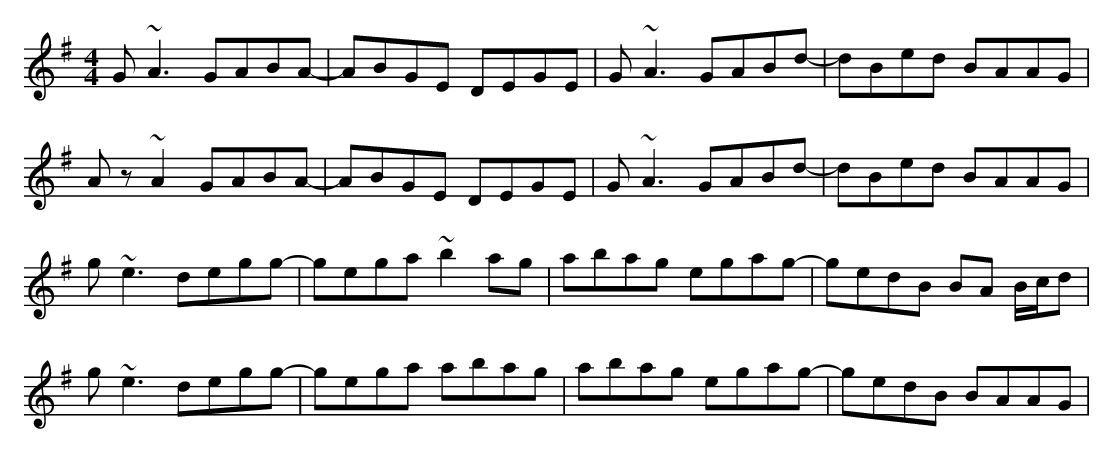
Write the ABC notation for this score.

X:1
M:4/4
K:Emin
G~A3 GABA-|ABGE DEGE|G~A3 GABd-|dBed BAAG|
Az~A2 GABA-|ABGE DEGE|G~A3 GABd-|dBed BAAG|
g~e3 degg-|gega ~b2ag|abag egag-|gedB BA B/c/d|
g~e3 degg-|gega abag|abag egag-|gedB BAAG|
